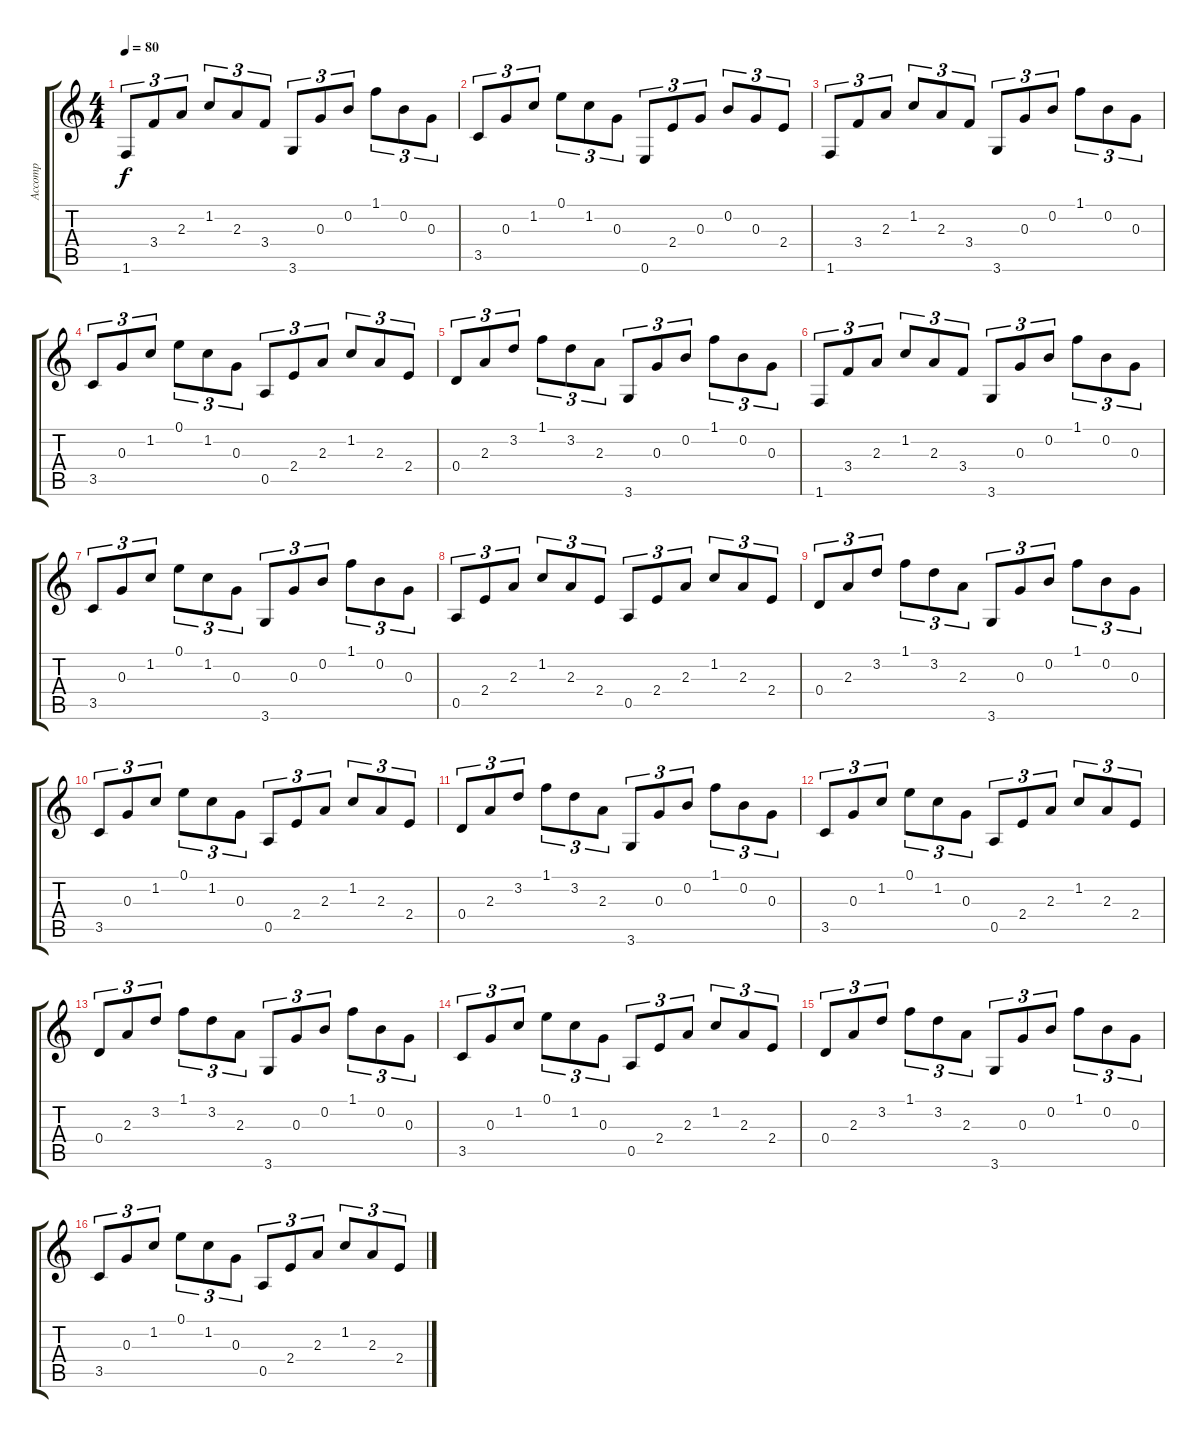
\track ("Accomp" "Accomp") {instrument acousticguitarnylon}
\staff {score tabs}
\tuning (E4 B3 G3 D3 A2 E2) {hide}
\ts (4 4)
\tempo 80
\clef g2
\ks c
1.6.8{tu (3 2) dy f} 3.4.8{tu (3 2)} 2.3.8{tu (3 2)} 1.2.8{tu (3 2)} 2.3.8{tu (3 2)} 3.4.8{tu (3 2)} 3.6.8{tu (3 2)} 0.3.8{tu (3 2)} 0.2.8{tu (3 2)} 1.1.8{tu (3 2)} 0.2.8{tu (3 2)} 0.3.8{tu (3 2)} |
3.5.8{tu (3 2)} 0.3.8{tu (3 2)} 1.2.8{tu (3 2)} 0.1.8{tu (3 2)} 1.2.8{tu (3 2)} 0.3.8{tu (3 2)} 0.6.8{tu (3 2)} 2.4.8{tu (3 2)} 0.3.8{tu (3 2)} 0.2.8{tu (3 2)} 0.3.8{tu (3 2)} 2.4.8{tu (3 2)} |
1.6.8{tu (3 2)} 3.4.8{tu (3 2)} 2.3.8{tu (3 2)} 1.2.8{tu (3 2)} 2.3.8{tu (3 2)} 3.4.8{tu (3 2)} 3.6.8{tu (3 2)} 0.3.8{tu (3 2)} 0.2.8{tu (3 2)} 1.1.8{tu (3 2)} 0.2.8{tu (3 2)} 0.3.8{tu (3 2)} |
3.5.8{tu (3 2)} 0.3.8{tu (3 2)} 1.2.8{tu (3 2)} 0.1.8{tu (3 2)} 1.2.8{tu (3 2)} 0.3.8{tu (3 2)} 0.5.8{tu (3 2)} 2.4.8{tu (3 2)} 2.3.8{tu (3 2)} 1.2.8{tu (3 2)} 2.3.8{tu (3 2)} 2.4.8{tu (3 2)} |
0.4.8{tu (3 2)} 2.3.8{tu (3 2)} 3.2.8{tu (3 2)} 1.1.8{tu (3 2)} 3.2.8{tu (3 2)} 2.3.8{tu (3 2)} 3.6.8{tu (3 2)} 0.3.8{tu (3 2)} 0.2.8{tu (3 2)} 1.1.8{tu (3 2)} 0.2.8{tu (3 2)} 0.3.8{tu (3 2)} |
1.6.8{tu (3 2)} 3.4.8{tu (3 2)} 2.3.8{tu (3 2)} 1.2.8{tu (3 2)} 2.3.8{tu (3 2)} 3.4.8{tu (3 2)} 3.6.8{tu (3 2)} 0.3.8{tu (3 2)} 0.2.8{tu (3 2)} 1.1.8{tu (3 2)} 0.2.8{tu (3 2)} 0.3.8{tu (3 2)} |
3.5.8{tu (3 2)} 0.3.8{tu (3 2)} 1.2.8{tu (3 2)} 0.1.8{tu (3 2)} 1.2.8{tu (3 2)} 0.3.8{tu (3 2)} 3.6.8{tu (3 2)} 0.3.8{tu (3 2)} 0.2.8{tu (3 2)} 1.1.8{tu (3 2)} 0.2.8{tu (3 2)} 0.3.8{tu (3 2)} |
0.5.8{tu (3 2)} 2.4.8{tu (3 2)} 2.3.8{tu (3 2)} 1.2.8{tu (3 2)} 2.3.8{tu (3 2)} 2.4.8{tu (3 2)} 0.5.8{tu (3 2)} 2.4.8{tu (3 2)} 2.3.8{tu (3 2)} 1.2.8{tu (3 2)} 2.3.8{tu (3 2)} 2.4.8{tu (3 2)} |
0.4.8{tu (3 2)} 2.3.8{tu (3 2)} 3.2.8{tu (3 2)} 1.1.8{tu (3 2)} 3.2.8{tu (3 2)} 2.3.8{tu (3 2)} 3.6.8{tu (3 2)} 0.3.8{tu (3 2)} 0.2.8{tu (3 2)} 1.1.8{tu (3 2)} 0.2.8{tu (3 2)} 0.3.8{tu (3 2)} |
3.5.8{tu (3 2)} 0.3.8{tu (3 2)} 1.2.8{tu (3 2)} 0.1.8{tu (3 2)} 1.2.8{tu (3 2)} 0.3.8{tu (3 2)} 0.5.8{tu (3 2)} 2.4.8{tu (3 2)} 2.3.8{tu (3 2)} 1.2.8{tu (3 2)} 2.3.8{tu (3 2)} 2.4.8{tu (3 2)} |
0.4.8{tu (3 2)} 2.3.8{tu (3 2)} 3.2.8{tu (3 2)} 1.1.8{tu (3 2)} 3.2.8{tu (3 2)} 2.3.8{tu (3 2)} 3.6.8{tu (3 2)} 0.3.8{tu (3 2)} 0.2.8{tu (3 2)} 1.1.8{tu (3 2)} 0.2.8{tu (3 2)} 0.3.8{tu (3 2)} |
3.5.8{tu (3 2)} 0.3.8{tu (3 2)} 1.2.8{tu (3 2)} 0.1.8{tu (3 2)} 1.2.8{tu (3 2)} 0.3.8{tu (3 2)} 0.5.8{tu (3 2)} 2.4.8{tu (3 2)} 2.3.8{tu (3 2)} 1.2.8{tu (3 2)} 2.3.8{tu (3 2)} 2.4.8{tu (3 2)} |
0.4.8{tu (3 2)} 2.3.8{tu (3 2)} 3.2.8{tu (3 2)} 1.1.8{tu (3 2)} 3.2.8{tu (3 2)} 2.3.8{tu (3 2)} 3.6.8{tu (3 2)} 0.3.8{tu (3 2)} 0.2.8{tu (3 2)} 1.1.8{tu (3 2)} 0.2.8{tu (3 2)} 0.3.8{tu (3 2)} |
3.5.8{tu (3 2)} 0.3.8{tu (3 2)} 1.2.8{tu (3 2)} 0.1.8{tu (3 2)} 1.2.8{tu (3 2)} 0.3.8{tu (3 2)} 0.5.8{tu (3 2)} 2.4.8{tu (3 2)} 2.3.8{tu (3 2)} 1.2.8{tu (3 2)} 2.3.8{tu (3 2)} 2.4.8{tu (3 2)} |
0.4.8{tu (3 2)} 2.3.8{tu (3 2)} 3.2.8{tu (3 2)} 1.1.8{tu (3 2)} 3.2.8{tu (3 2)} 2.3.8{tu (3 2)} 3.6.8{tu (3 2)} 0.3.8{tu (3 2)} 0.2.8{tu (3 2)} 1.1.8{tu (3 2)} 0.2.8{tu (3 2)} 0.3.8{tu (3 2)} |
3.5.8{tu (3 2)} 0.3.8{tu (3 2)} 1.2.8{tu (3 2)} 0.1.8{tu (3 2)} 1.2.8{tu (3 2)} 0.3.8{tu (3 2)} 0.5.8{tu (3 2)} 2.4.8{tu (3 2)} 2.3.8{tu (3 2)} 1.2.8{tu (3 2)} 2.3.8{tu (3 2)} 2.4.8{tu (3 2)}
